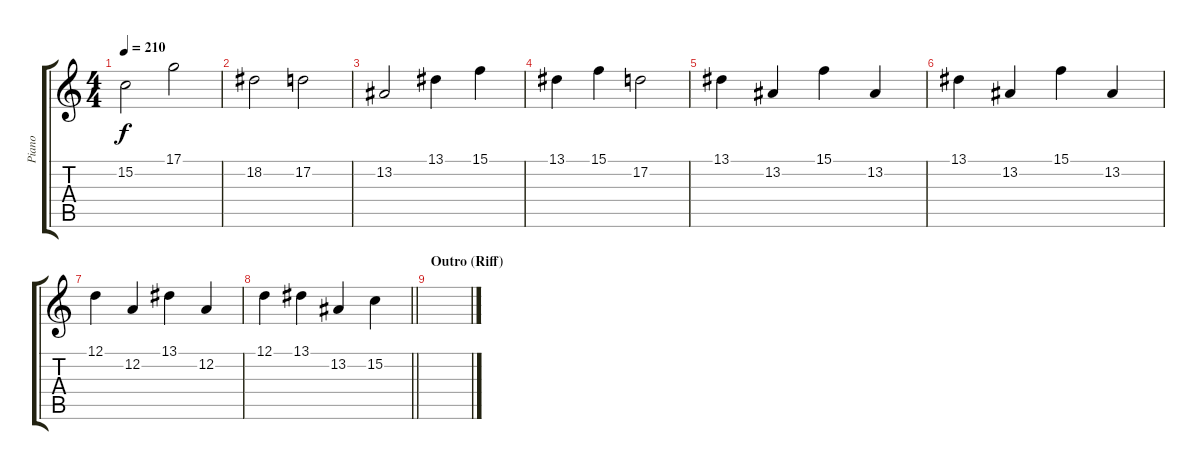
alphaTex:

\track ("Piano" "Piano") {instrument acousticgrandpiano}
\staff {score tabs}
\tuning (D4 A3 F3 C3 G2 C2) {hide}
\ts (4 4)
\tempo 210
\clef g2
\ks c
15.2.2{dy f} 17.1.2 |
18.2.2 17.2.2 |
13.2.2 13.1.4 15.1.4 |
13.1.4 15.1.4 17.2.2 |
13.1.4 13.2.4 15.1.4 13.2.4 |
13.1.4 13.2.4 15.1.4 13.2.4 |
12.1.4 12.2.4 13.1.4 12.2.4 |
\barLineRight lightlight
12.1.4 13.1.4 13.2.4 15.2.4 |
\section ("" "Outro (Riff)")
